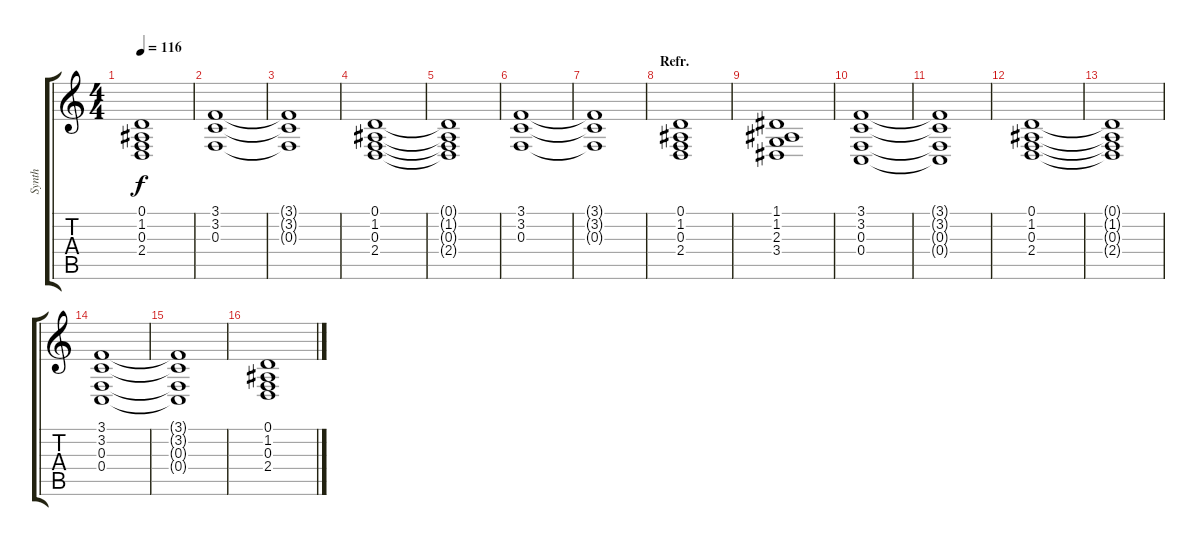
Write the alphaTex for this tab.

\track ("Synth" "Synth") {instrument stringensemble1}
\staff {score tabs}
\tuning (D4 A3 F3 C3 G2 D2) {hide}
\ts (4 4)
\tempo 116
\clef g2
\ks c
(0.1{t} 1.2{t} 0.3{t} 2.4{t}).1{dy f} |
(3.1 3.2 0.3).1 |
(3.1{t} 3.2{t} 0.3{t}).1 |
(0.1 1.2 0.3 2.4).1 |
(0.1{t} 1.2{t} 0.3{t} 2.4{t}).1 |
(3.1 3.2 0.3).1 |
(3.1{t} 3.2{t} 0.3{t}).1 |
\section ("" "Refr.")
(0.1 1.2 0.3 2.4).1 |
(1.1 1.2 2.3 3.4).1 |
(3.1 3.2 0.3 0.4).1 |
(3.1{t} 3.2{t} 0.3{t} 0.4{t}).1 |
(0.1 1.2 0.3 2.4).1 |
(0.1{t} 1.2{t} 0.3{t} 2.4{t}).1 |
(3.1 3.2 0.3 0.4).1 |
(3.1{t} 3.2{t} 0.3{t} 0.4{t}).1 |
(0.1 1.2 0.3 2.4).1
